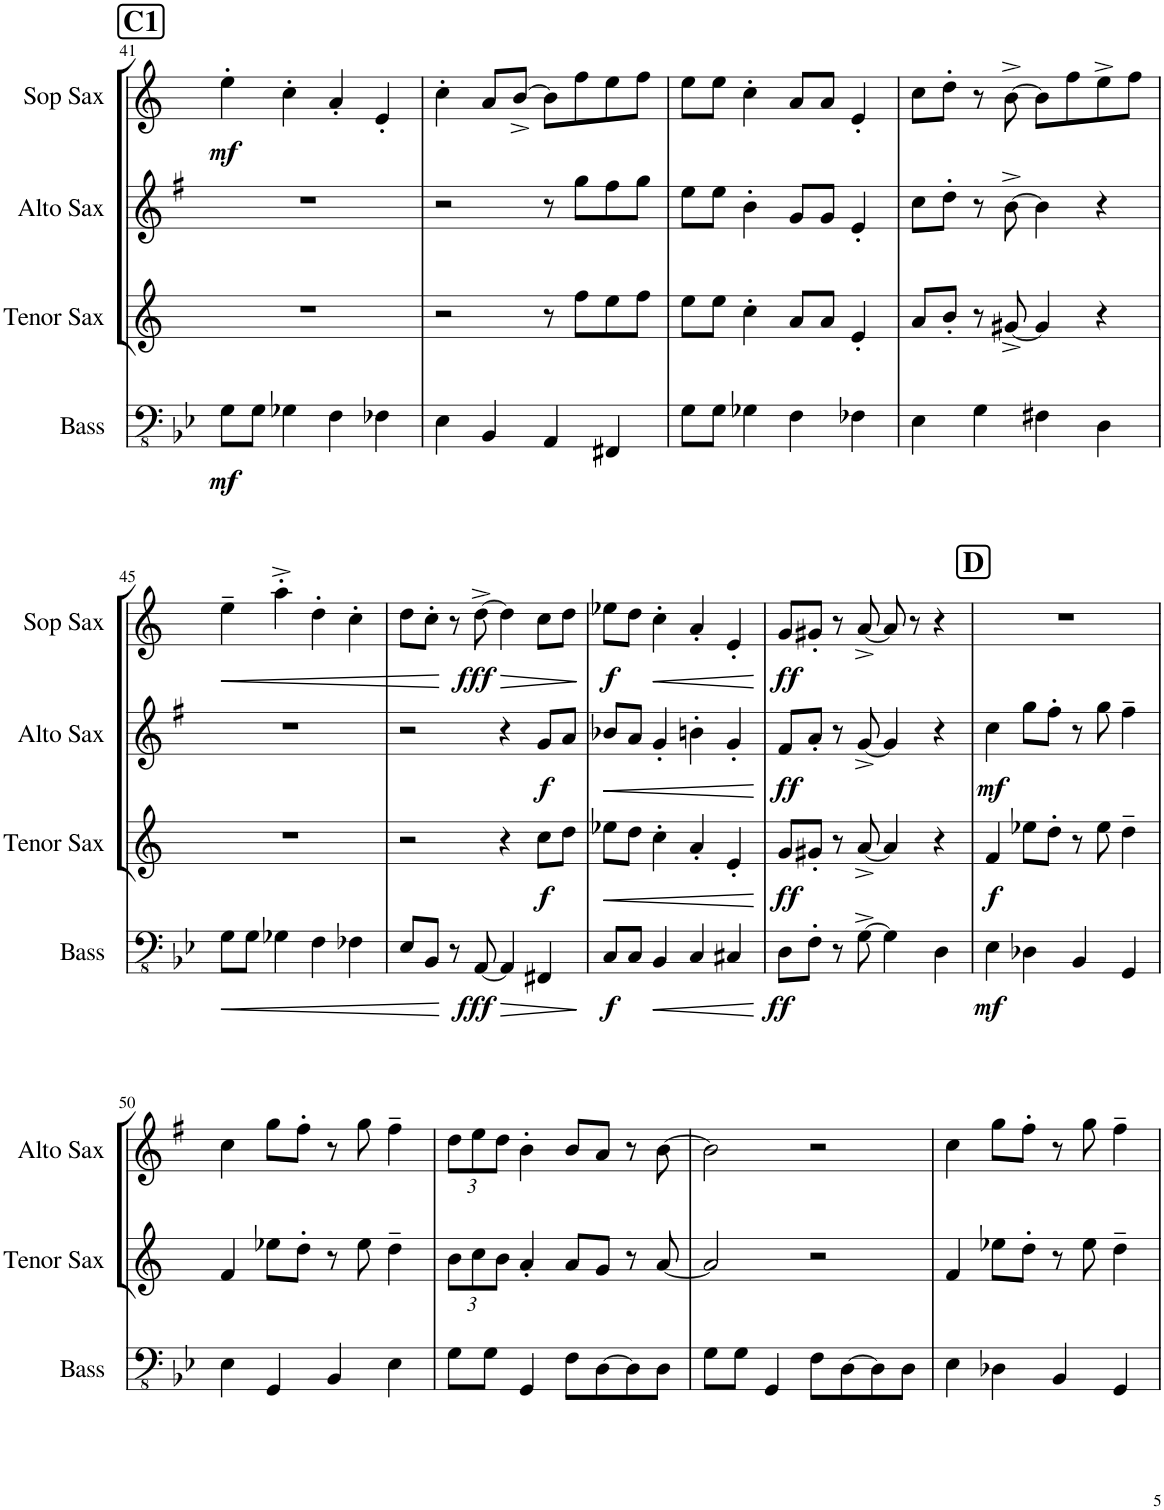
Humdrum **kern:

**kern	**dynam	**kern	**dynam	**kern	**dynam	**kern	**dynam
*part4	*part4	*part3	*part3	*part2	*part2	*part1	*part1
*staff4	*staff4	*staff3	*staff3	*staff2	*staff2	*staff1	*staff1
*I"Acoustic Bass	*	*I"Tenor Saxophone	*	*I"Alto Saxophone	*	*I"Soprano Saxophone	*
*I'Bass	*	*I'Tenor Sax	*	*I'Alto Sax	*	*I'Sop Sax	*
!!LO:PB:g=z
*clefFv4	*	*clefG2	*	*clefG2	*	*clefG2	*
*	*	*Trd8c14	*	*Trd5c9	*	*Trd1c2	*
*k[b-e-]	*	*k[]	*	*k[f#]	*	*k[]	*
*M2/2	*	*M2/2	*	*M2/2	*	*M2/2	*
*met(c|)	*	*met(c|)	*	*met(c|)	*	*met(c|)	*
!!LO:REH:place=s1:a:B:cj:fs=14:t=C1
=41	=41	=41	=41	=41	=41	=41	=41
!	!LO:DY:b	!	!	!	!	!	!LO:DY:b
8GG\L	mf	1r	.	1r	.	4ee'\	mf
8GG\J	.	.	.	.	.	.	.
4GG-X\	.	.	.	.	.	4cc'\	.
4FF\	.	.	.	.	.	4a'/	.
4FF-X\	.	.	.	.	.	4e'/	.
=42	=42	=42	=42	=42	=42	=42	=42
4EE-\	.	2r	.	2r	.	4cc'\	.
4BBB-/	.	.	.	.	.	8a/L	.
.	.	.	.	.	.	[8b^/J	.
4AAA/	.	8r	.	8r	.	8b\L]	.
.	.	8ff\L	.	8gg\L	.	8ff\	.
4FFF#X/	.	8ee\	.	8ff#\	.	8ee\	.
.	.	8ff\J	.	8gg\J	.	8ff\J	.
=43	=43	=43	=43	=43	=43	=43	=43
8GG\L	.	8ee\L	.	8ee\L	.	8ee\L	.
8GG\J	.	8ee\J	.	8ee\J	.	8ee\J	.
4GG-X\	.	4cc'\	.	4b'\	.	4cc'\	.
4FF\	.	8a/L	.	8g/L	.	8a/L	.
.	.	8a/J	.	8g/J	.	8a/J	.
4FF-X\	.	4e'/	.	4e'/	.	4e'/	.
=44	=44	=44	=44	=44	=44	=44	=44
4EE-\	.	8a/L	.	8cc\L	.	8cc\L	.
.	.	8b'/J	.	8dd'\J	.	8dd'\J	.
4GG\	.	8r	.	8r	.	8r	.
.	.	[8g#X^/	.	[8b^\	.	[8b^\	.
4FF#X\	.	4g#/]	.	4b\]	.	8b\L]	.
.	.	.	.	.	.	8ff\	.
4DD\	.	4r	.	4r	.	8ee^\	.
.	.	.	.	.	.	8ff\J	.
!!LO:LB:g=z
=45	=45	=45	=45	=45	=45	=45	=45
!	!LO:HP:b	!	!	!	!	!	!LO:HP:b
8GG\L	<	1r	.	1r	.	4ee~\	<
8GG\J	.	.	.	.	.	.	.
4GG-X\	.	.	.	.	.	4aa'^\	.
4FF\	.	.	.	.	.	4dd'\	.
4FF-X\	.	.	.	.	.	4cc'\	.
=46	=46	=46	=46	=46	=46	=46	=46
8EE-/L	.	2r	.	2r	.	8dd\L	.
8BBB-/J	.	.	.	.	.	8cc'\J	.
8r	[	.	.	.	.	8r	[
!	!LO:DY:b	!	!	!	!	!	!LO:DY:b
[8AAA/	fff	.	.	.	.	[8dd^\	fff
!	!LO:HP:b	!	!	!	!	!	!LO:HP:b
4AAA/]	>	4r	.	4r	.	4dd\]	>
!	!	!	!LO:DY:b	!	!LO:DY:b	!	!
4FFF#X/	.	8cc\L	f	8g/L	f	8cc\L	.
.	.	8dd\J	.	8a/J	.	8dd\J	.
.	]	.	.	.	.	.	]
=47	=47	=47	=47	=47	=47	=47	=47
!	!LO:DY:b	!	!LO:HP:b	!	!LO:HP:b	!	!LO:DY:b
8CC/L	f	8ee-X\L	<	8b-X/L	<	8ee-X\L	f
8CC/J	.	8dd\J	.	8a/J	.	8dd\J	.
!	!LO:HP:b	!	!	!	!	!	!LO:HP:b
4BBB-/	<	4cc'\	.	4g'/	.	4cc'\	<
4CC/	.	4a'/	.	4bn'\	.	4a'/	.
4CC#X/	.	4e'/	.	4g'/	.	4e'/	.
.	[	.	[	.	[	.	[
=48	=48	=48	=48	=48	=48	=48	=48
!	!LO:DY:b	!	!LO:DY:b	!	!LO:DY:b	!	!LO:DY:b
8DD\L	ff	8g/L	ff	8f#/L	ff	8g/L	ff
8FF'\J	.	8g#X'/J	.	8a'/J	.	8g#X'/J	.
8r	.	8r	.	8r	.	8r	.
[8GG^\	.	[8a^/	.	[8g^/	.	[8a^/	.
4GG\]	.	4a/]	.	4g/]	.	8a/]	.
.	.	.	.	.	.	8r	.
4DD\	.	4r	.	4r	.	4r	.
!!LO:REH:place=s1:a:B:cj:fs=14:t=D
=49	=49	=49	=49	=49	=49	=49	=49
!	!LO:DY:b	!	!LO:DY:b	!	!LO:DY:b	!	!
4EE-\	mf	4f/	f	4cc\	mf	1r	.
4DD-X\	.	8ee-X\L	.	8gg\L	.	.	.
.	.	8dd'\J	.	8ff#'\J	.	.	.
4BBB-/	.	8r	.	8r	.	.	.
.	.	8ee-\	.	8gg\	.	.	.
4GGG/	.	4dd~\	.	4ff#~\	.	.	.
!!LO:LB:g=z
=50	=50	=50	=50	=50	=50	=50	=50
4EE-\	.	4f/	.	4cc\	.	1r	.
4GGG/	.	8ee-X\L	.	8gg\L	.	.	.
.	.	8dd'\J	.	8ff#'\J	.	.	.
4BBB-/	.	8r	.	8r	.	.	.
.	.	8ee-\	.	8gg\	.	.	.
4EE-\	.	4dd~\	.	4ff#~\	.	.	.
=51	=51	=51	=51	=51	=51	=51	=51
*	*	*Xbrackettup	*	*Xbrackettup	*	*	*
8GG\L	.	12b\L	.	12dd\L	.	1r	.
.	.	12cc\	.	12ee\	.	.	.
8GG\J	.	.	.	.	.	.	.
.	.	12b\J	.	12dd\J	.	.	.
4GGG/	.	4a'/	.	4b'\	.	.	.
8FF\L	.	8a/L	.	8b/L	.	.	.
[8DD\	.	8g/J	.	8a/J	.	.	.
8DD\]	.	8r	.	8r	.	.	.
8DD\J	.	[8a/	.	[8b\	.	.	.
=52	=52	=52	=52	=52	=52	=52	=52
8GG\L	.	2a/]	.	2b\]	.	1r	.
8GG\J	.	.	.	.	.	.	.
4GGG/	.	.	.	.	.	.	.
8FF\L	.	2r	.	2r	.	.	.
[8DD\	.	.	.	.	.	.	.
8DD\]	.	.	.	.	.	.	.
8DD\J	.	.	.	.	.	.	.
=53	=53	=53	=53	=53	=53	=53	=53
4EE-\	.	4f/	.	4cc\	.	1r	.
4DD-X\	.	8ee-X\L	.	8gg\L	.	.	.
.	.	8dd'\J	.	8ff#'\J	.	.	.
4BBB-/	.	8r	.	8r	.	.	.
.	.	8ee-\	.	8gg\	.	.	.
4GGG/	.	4dd~\	.	4ff#~\	.	.	.
=	=	=	=	=	=	=	=
*-	*-	*-	*-	*-	*-	*-	*-
